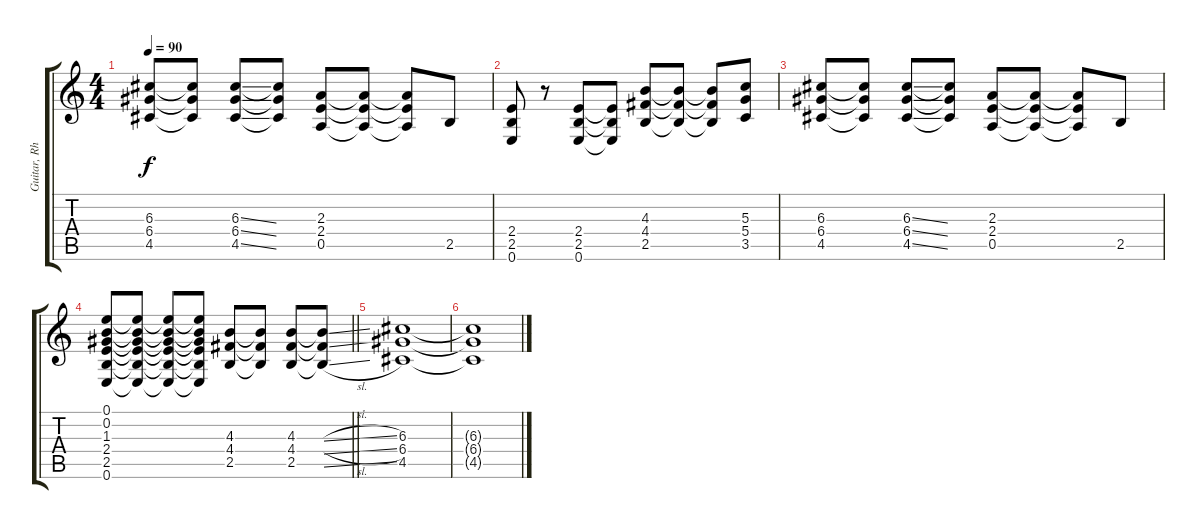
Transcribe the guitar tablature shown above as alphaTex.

\track ("Guitar, Rhythm" "Guitar, Rh") {instrument distortionguitar}
\staff {score tabs}
\tuning (E4 B3 G3 D3 A2 E2) {hide}
\ts (4 4)
\tempo 90
\clef g2
\ks c
(6.3 6.4 4.5).8{dy f} (6.3{t} 6.4{t} 4.5{t}).8 (6.3{ss} 6.4{ss} 4.5{ss}).8 (6.3{t} 6.4{t} 4.5{t}).8 (2.3 2.4 0.5).8 (2.3{t} 2.4{t} 0.5{t}).8 (2.3{t} 2.4{t} 0.5{t}).8 2.5.8 |
(2.4 2.5 0.6).8 r.8 (2.4 2.5 0.6).8 (2.4{t} 2.5{t} 0.6{t}).8 (4.3 4.4 2.5).8 (4.3{t} 4.4{t} 2.5{t}).8 (4.3{t} 4.4{t} 2.5{t}).8 (5.3 5.4 3.5).8 |
(6.3 6.4 4.5).8 (6.3{t} 6.4{t} 4.5{t}).8 (6.3{ss} 6.4{ss} 4.5{ss}).8 (6.3{t} 6.4{t} 4.5{t}).8 (2.3 2.4 0.5).8 (2.3{t} 2.4{t} 0.5{t}).8 (2.3{t} 2.4{t} 0.5{t}).8 2.5.8 |
\barLineRight lightlight
(0.1 0.2 1.3 2.4 2.5 0.6).8 (0.1{t} 0.2{t} 1.3{t} 2.4{t} 2.5{t} 0.6{t}).8 (0.1{t} 0.2{t} 1.3{t} 2.4{t} 2.5{t} 0.6{t}).8 (0.1{t} 0.2{t} 1.3{t} 2.4{t} 2.5{t} 0.6{t}).8 (4.3 4.4 2.5).8 (4.3{t} 4.4{t} 2.5{t}).8 (4.3 4.4 2.5).8 (4.3{sl t} 4.4{sl t} 2.5{sl t}).8 |
(6.3 6.4 4.5).1 |
(6.3{t} 6.4{t} 4.5{t}).1
